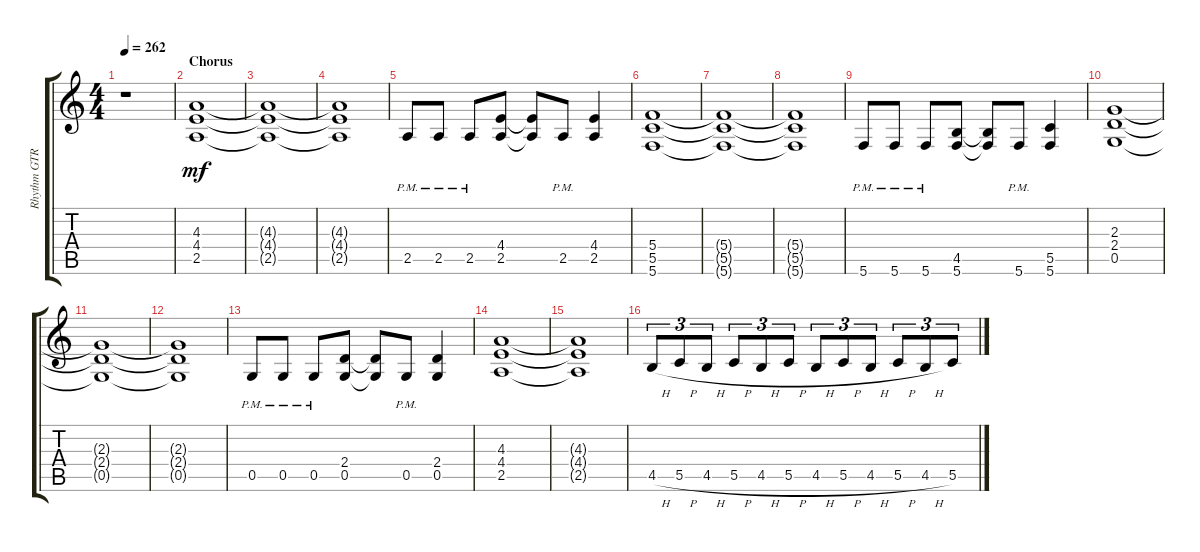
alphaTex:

\track ("Rhythm GTR 2" "Rhythm GTR") {instrument distortionguitar}
\staff {score tabs}
\tuning (D4 A3 F3 C3 G2 C2) {hide}
\ts (4 4)
\tempo 262
\clef g2
\ks aminor
r.1{dy mf} |
\section ("" "Chorus")
(4.3 4.4 2.5).1 |
(4.3{t} 4.4{t} 2.5{t}).1 |
(4.3{t} 4.4{t} 2.5{t}).1 |
2.5{pm}.8 2.5{pm}.8 2.5{pm}.8 (4.4 2.5).8 (4.4{t} 2.5{t}).8 2.5{pm}.8 (4.4 2.5).4 |
(5.4 5.5 5.6).1 |
(5.4{t} 5.5{t} 5.6{t}).1 |
(5.4{t} 5.5{t} 5.6{t}).1 |
5.6{pm}.8 5.6{pm}.8 5.6{pm}.8 (4.5 5.6).8 (4.5{t} 5.6{t}).8 5.6{pm}.8 (5.5 5.6).4 |
(2.3 2.4 0.5).1 |
(2.3{t} 2.4{t} 0.5{t}).1 |
(2.3{t} 2.4{t} 0.5{t}).1 |
0.5{pm}.8 0.5{pm}.8 0.5{pm}.8 (2.4 0.5).8 (2.4{t} 0.5{t}).8 0.5{pm}.8 (2.4 0.5).4 |
(4.3 4.4 2.5).1 |
(4.3{t} 4.4{t} 2.5{t}).1 |
4.5{h}.8{tu (3 2)} 5.5{h}.8{tu (3 2)} 4.5{h}.8{tu (3 2)} 5.5{h}.8{tu (3 2)} 4.5{h}.8{tu (3 2)} 5.5{h}.8{tu (3 2)} 4.5{h}.8{tu (3 2)} 5.5{h}.8{tu (3 2)} 4.5{h}.8{tu (3 2)} 5.5{h}.8{tu (3 2)} 4.5{h}.8{tu (3 2)} 5.5{h}.8{tu (3 2)}
